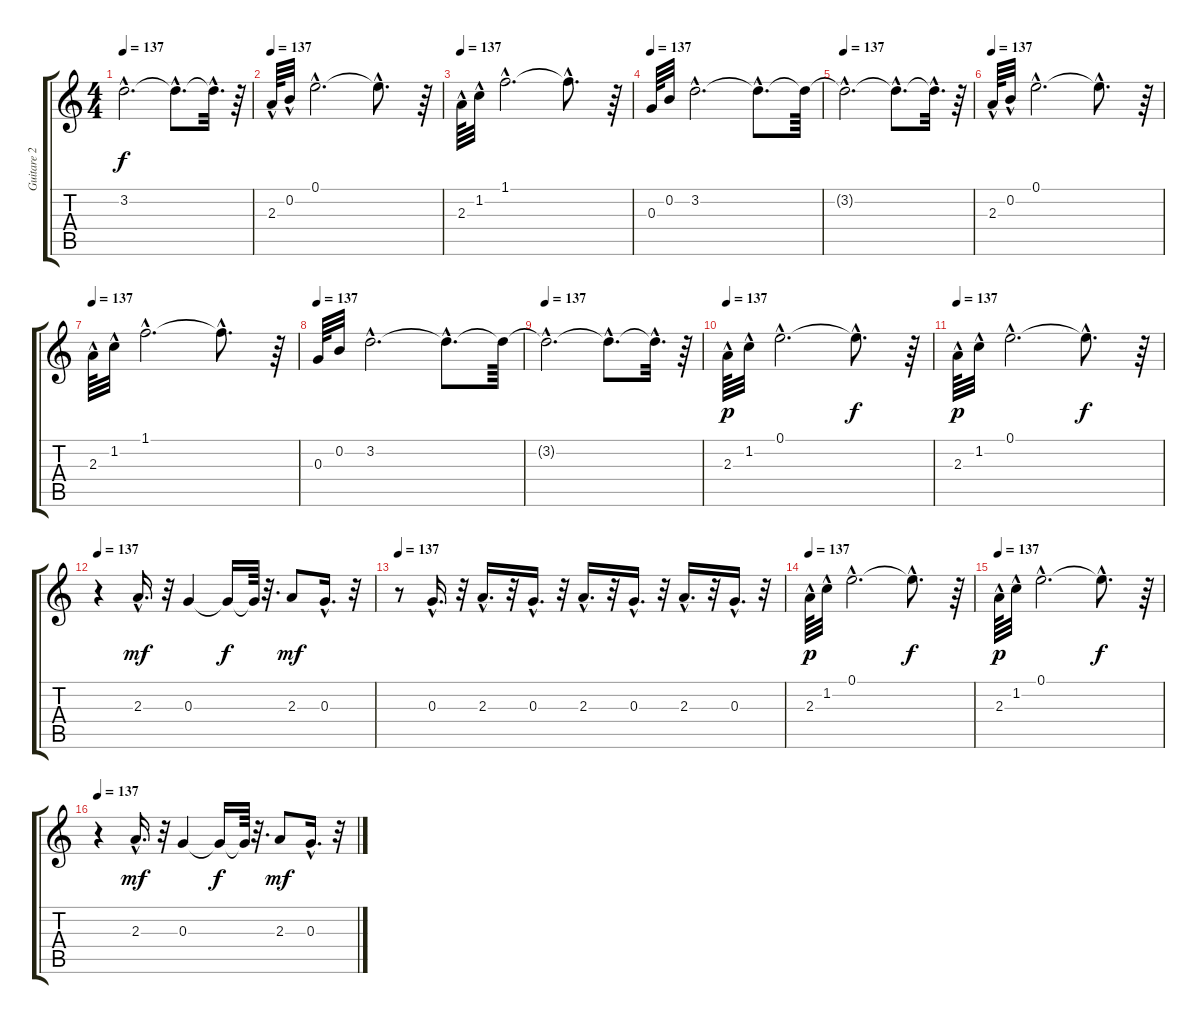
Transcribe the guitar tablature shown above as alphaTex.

\track ("Guitare 2" "Guitare 2") {instrument acousticguitarnylon}
\staff {score tabs}
\tuning (E4 B3 G3 D3 A2 E2) {hide}
\ts (4 4)
\tempo 137
\clef g2
\ks c
3.2{hac t}.2{d dy f} 3.2{hac t}.8{d} 3.2{hac t}.32{d} r.64 |
\tempo 137
2.3{hac}.64 0.2{hac}.32 0.1{hac}.2{d} 0.1{hac t}.8{d} r.64 |
\tempo 137
2.3{hac}.64 1.2{hac}.32 1.1{hac}.2{d} 1.1{hac t}.8{d} r.64 |
\tempo 137
0.3.64 0.2.32 3.2{hac}.2{d} 3.2{hac t}.8{d} 3.2{t}.64 |
\tempo 137
3.2{hac t}.2{d} 3.2{hac t}.8{d} 3.2{hac t}.32{d} r.64 |
\tempo 137
2.3{hac}.64 0.2{hac}.32 0.1{hac}.2{d} 0.1{hac t}.8{d} r.64 |
\tempo 137
2.3{hac}.64 1.2{hac}.32 1.1{hac}.2{d} 1.1{hac t}.8{d} r.64 |
\tempo 137
0.3.64 0.2.32 3.2{hac}.2{d} 3.2{hac t}.8{d} 3.2{t}.64 |
\tempo 137
3.2{hac t}.2{d} 3.2{hac t}.8{d} 3.2{hac t}.32{d} r.64 |
\tempo 137
2.3{hac}.64{dy p} 1.2{hac}.32 0.1{hac}.2{d} 0.1{hac t}.8{d dy f} r.64 |
\tempo 137
2.3{hac}.64{dy p} 1.2{hac}.32 0.1{hac}.2{d} 0.1{hac t}.8{d dy f} r.64 |
\tempo 137
r.4 2.3{hac}.16{d dy mf} r.32 0.3.4 0.3{t}.16{dy f} 0.3{t}.64 r.32{d} 2.3.8{dy mf} 0.3{hac}.16{d} r.32 |
\tempo 137
r.8 0.3{hac}.16{d} r.32 2.3{hac}.16{d} r.32 0.3{hac}.16{d} r.32 2.3{hac}.16{d} r.32 0.3{hac}.16{d} r.32 2.3{hac}.16{d} r.32 0.3{hac}.16{d} r.32 |
\tempo 137
2.3{hac}.64{dy p} 1.2{hac}.32 0.1{hac}.2{d} 0.1{hac t}.8{d dy f} r.64 |
\tempo 137
2.3{hac}.64{dy p} 1.2{hac}.32 0.1{hac}.2{d} 0.1{hac t}.8{d dy f} r.64 |
\tempo 137
r.4 2.3{hac}.16{d dy mf} r.32 0.3.4 0.3{t}.16{dy f} 0.3{t}.64 r.32{d} 2.3.8{dy mf} 0.3{hac}.16{d} r.32
